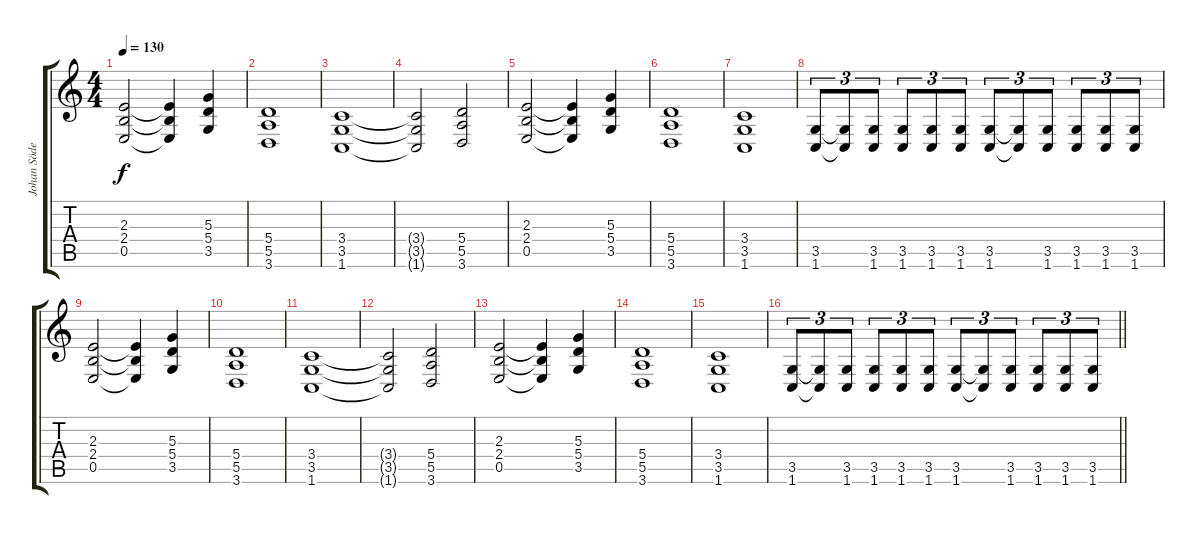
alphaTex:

\track ("Johan Söderberg" "Johan Söde") {instrument distortionguitar}
\staff {score tabs}
\tuning (B3 Gb3 D3 A2 E2 B1) {hide}
\ts (4 4)
\tempo 130
\clef g2
\ks c
(2.3 2.4 0.5).2{dy f} (2.3{t} 2.4{t} 0.5{t}).4 (5.3 5.4 3.5).4 |
(5.4 5.5 3.6).1 |
(3.4 3.5 1.6).1 |
(3.4{t} 3.5{t} 1.6{t}).2 (5.4 5.5 3.6).2 |
(2.3 2.4 0.5).2 (2.3{t} 2.4{t} 0.5{t}).4 (5.3 5.4 3.5).4 |
(5.4 5.5 3.6).1 |
(3.4 3.5 1.6).1 |
(3.5 1.6).8{tu (3 2)} (3.5{t} 1.6{t}).8{tu (3 2)} (3.5 1.6).8{tu (3 2)} (3.5 1.6).8{tu (3 2)} (3.5 1.6).8{tu (3 2)} (3.5 1.6).8{tu (3 2)} (3.5 1.6).8{tu (3 2)} (3.5{t} 1.6{t}).8{tu (3 2)} (3.5 1.6).8{tu (3 2)} (3.5 1.6).8{tu (3 2)} (3.5 1.6).8{tu (3 2)} (3.5 1.6).8{tu (3 2)} |
(2.3 2.4 0.5).2 (2.3{t} 2.4{t} 0.5{t}).4 (5.3 5.4 3.5).4 |
(5.4 5.5 3.6).1 |
(3.4 3.5 1.6).1 |
(3.4{t} 3.5{t} 1.6{t}).2 (5.4 5.5 3.6).2 |
(2.3 2.4 0.5).2 (2.3{t} 2.4{t} 0.5{t}).4 (5.3 5.4 3.5).4 |
(5.4 5.5 3.6).1 |
(3.4 3.5 1.6).1 |
\barLineRight lightlight
(3.5 1.6).8{tu (3 2)} (3.5{t} 1.6{t}).8{tu (3 2)} (3.5 1.6).8{tu (3 2)} (3.5 1.6).8{tu (3 2)} (3.5 1.6).8{tu (3 2)} (3.5 1.6).8{tu (3 2)} (3.5 1.6).8{tu (3 2)} (3.5{t} 1.6{t}).8{tu (3 2)} (3.5 1.6).8{tu (3 2)} (3.5 1.6).8{tu (3 2)} (3.5 1.6).8{tu (3 2)} (3.5 1.6).8{tu (3 2)}
